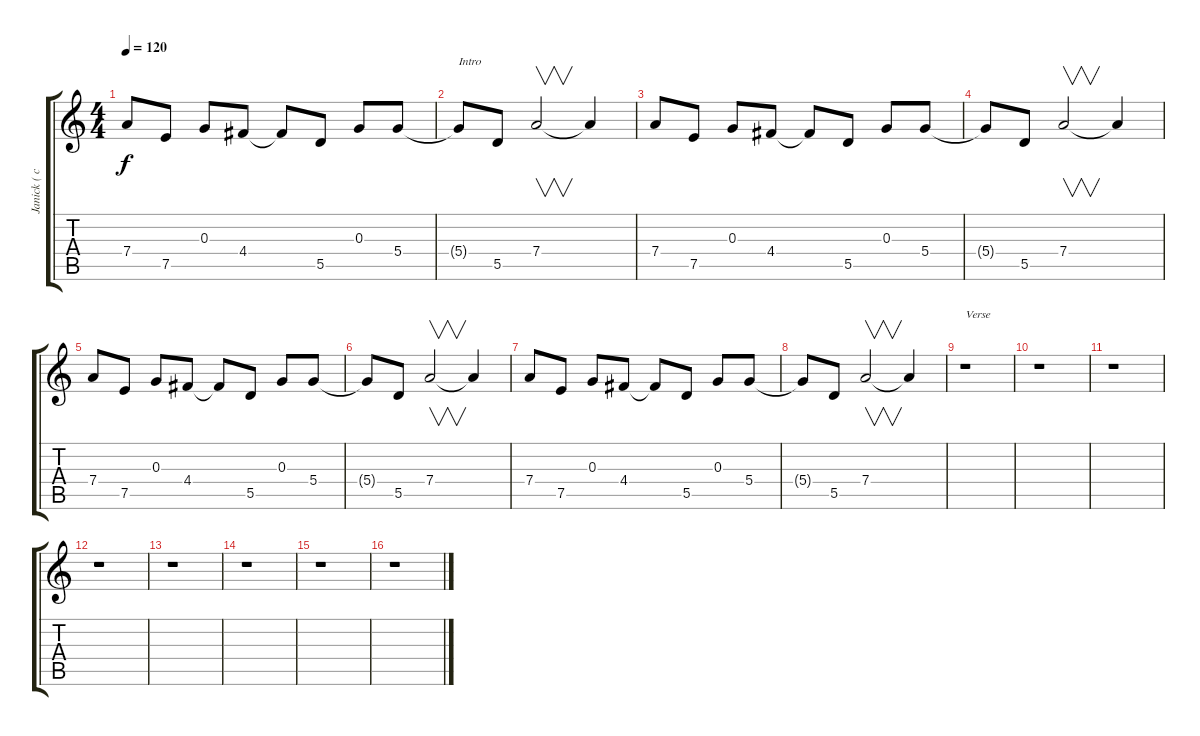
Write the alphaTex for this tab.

\track ("Janick ( clean )" "Janick ( c") {instrument electricguitarclean}
\staff {score tabs}
\tuning (E4 B3 G3 D3 A2 E2) {hide}
\ts (4 4)
\tempo 120
\clef g2
\ks c
7.4.8{txt "" dy f instrument electricguitarclean} 7.5.8 0.3.8 4.4.8 4.4{t}.8 5.5.8 0.3.8 5.4.8 |
5.4{t}.8{txt "Intro"} 5.5.8 7.4.2{v} 7.4{t}.4 |
7.4.8 7.5.8 0.3.8 4.4.8 4.4{t}.8 5.5.8 0.3.8 5.4.8 |
5.4{t}.8 5.5.8 7.4.2{v} 7.4{t}.4 |
7.4.8 7.5.8 0.3.8 4.4.8 4.4{t}.8 5.5.8 0.3.8 5.4.8 |
5.4{t}.8 5.5.8 7.4.2{v} 7.4{t}.4 |
7.4.8 7.5.8 0.3.8 4.4.8 4.4{t}.8 5.5.8 0.3.8 5.4.8 |
5.4{t}.8 5.5.8 7.4.2{v} 7.4{t}.4 |
r.1{txt "Verse"} |
r.1 |
r.1 |
r.1 |
r.1 |
r.1 |
r.1 |
r.1
